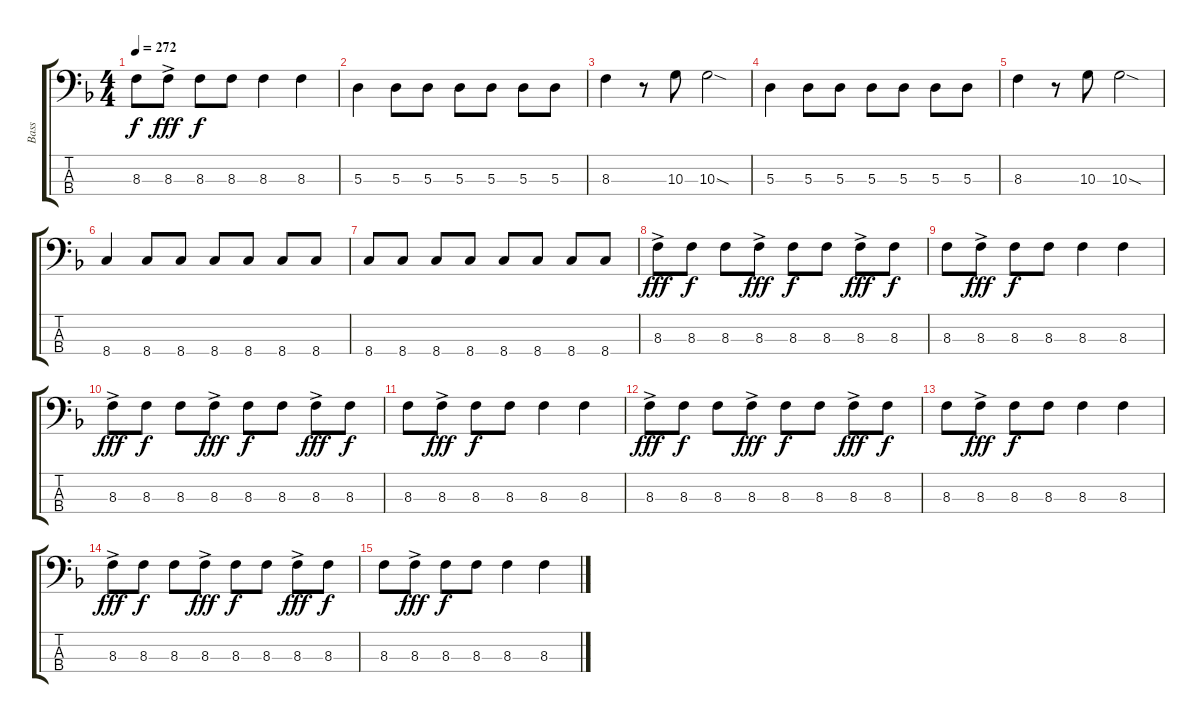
\track ("Bass" "Bass") {instrument electricbasspick}
\staff {score tabs}
\tuning (G2 D2 A1 E1) {hide}
\ts (4 4)
\tempo 272
\clef f4
\ks f
8.3.8{dy f} 8.3{ac}.8{dy fff} 8.3.8{dy f} 8.3.8 8.3.4 8.3.4 |
5.3.4 5.3.8 5.3.8 5.3.8 5.3.8 5.3.8 5.3.8 |
8.3.4 r.8 10.3.8 10.3{sod}.2 |
5.3.4 5.3.8 5.3.8 5.3.8 5.3.8 5.3.8 5.3.8 |
8.3.4 r.8 10.3.8 10.3{sod}.2 |
8.4.4 8.4.8 8.4.8 8.4.8 8.4.8 8.4.8 8.4.8 |
8.4.8 8.4.8 8.4.8 8.4.8 8.4.8 8.4.8 8.4.8 8.4.8 |
8.3{ac}.8{dy fff} 8.3.8{dy f} 8.3.8 8.3{ac}.8{dy fff} 8.3.8{dy f} 8.3.8 8.3{ac}.8{dy fff} 8.3.8{dy f} |
8.3.8 8.3{ac}.8{dy fff} 8.3.8{dy f} 8.3.8 8.3.4 8.3.4 |
8.3{ac}.8{dy fff} 8.3.8{dy f} 8.3.8 8.3{ac}.8{dy fff} 8.3.8{dy f} 8.3.8 8.3{ac}.8{dy fff} 8.3.8{dy f} |
8.3.8 8.3{ac}.8{dy fff} 8.3.8{dy f} 8.3.8 8.3.4 8.3.4 |
8.3{ac}.8{dy fff} 8.3.8{dy f} 8.3.8 8.3{ac}.8{dy fff} 8.3.8{dy f} 8.3.8 8.3{ac}.8{dy fff} 8.3.8{dy f} |
8.3.8 8.3{ac}.8{dy fff} 8.3.8{dy f} 8.3.8 8.3.4 8.3.4 |
8.3{ac}.8{dy fff} 8.3.8{dy f} 8.3.8 8.3{ac}.8{dy fff} 8.3.8{dy f} 8.3.8 8.3{ac}.8{dy fff} 8.3.8{dy f} |
8.3.8 8.3{ac}.8{dy fff} 8.3.8{dy f} 8.3.8 8.3.4 8.3.4
